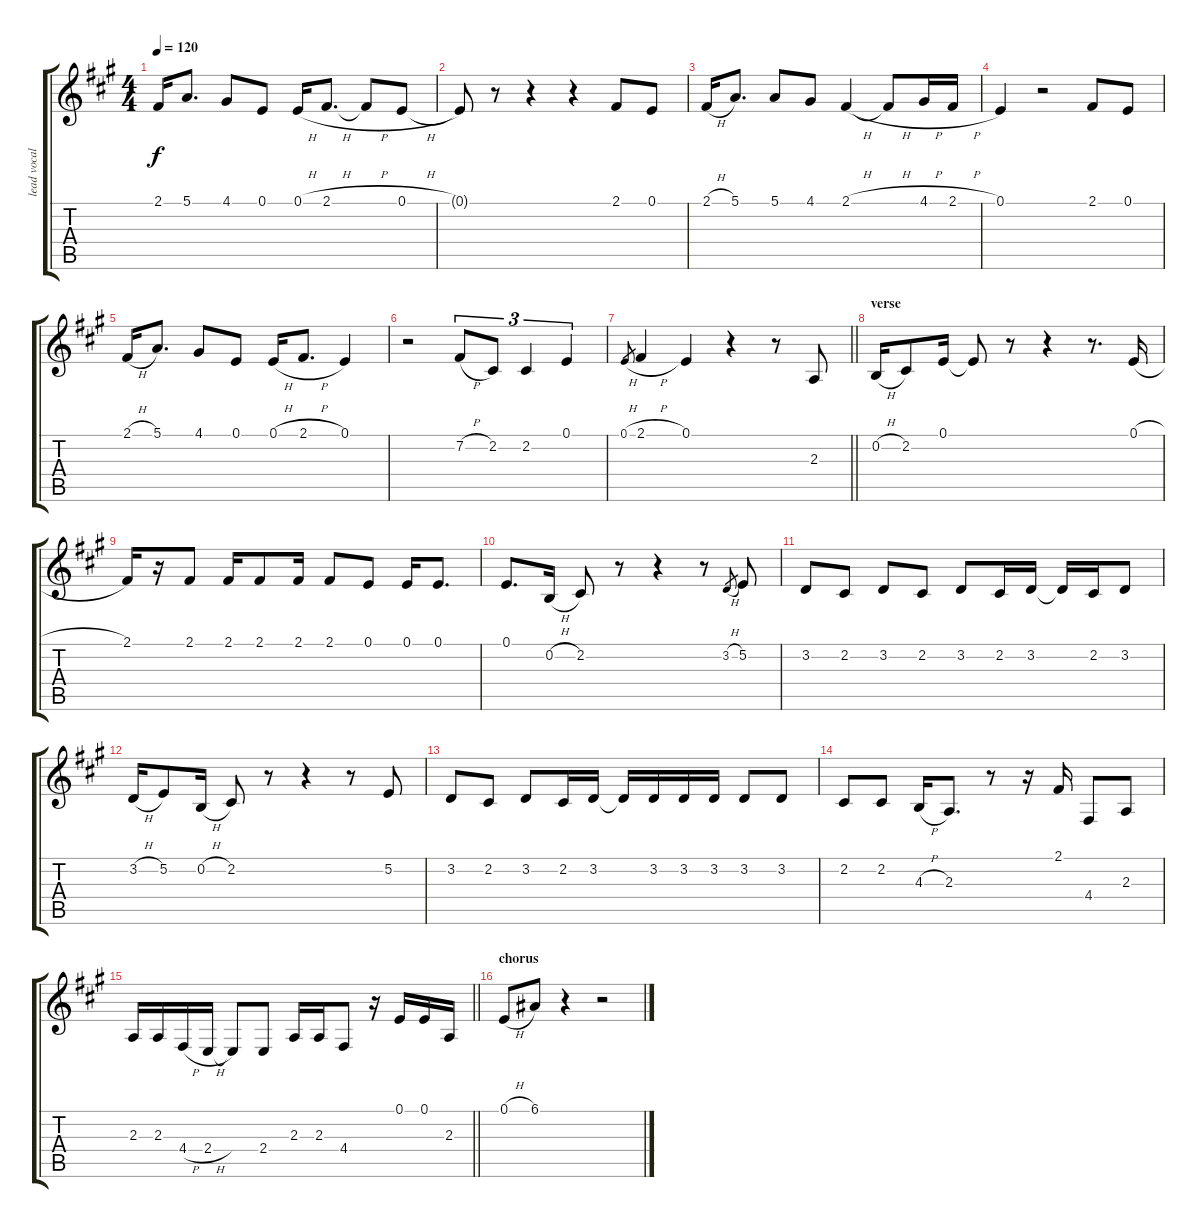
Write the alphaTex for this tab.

\track ("lead vocals" "lead vocal") {instrument lead2sawtooth}
\staff {score tabs}
\tuning (E4 B3 G3 D3 A2 E2) {hide}
\ts (4 4)
\tempo 120
\clef g2
\ks a
2.1.16{dy f} 5.1.8{d} 4.1.8 0.1.8 0.1{h}.16 2.1{h}.8{d} 2.1{h t}.8 0.1{h}.8 |
0.1{t}.8 r.8 r.4 r.4 2.1.8 0.1.8 |
2.1{h}.16 5.1.8{d} 5.1.8 4.1.8 2.1{h}.4 2.1{h t}.8 4.1{h}.16 2.1{h}.16 |
0.1.4 r.2 2.1.8 0.1.8 |
2.1{h}.16 5.1.8{d} 4.1.8 0.1.8 0.1{h}.16 2.1{h}.8{d} 0.1.4 |
r.2 7.2{h}.8{tu (3 2)} 2.2.8{tu (3 2)} 2.2.4{tu (3 2)} 0.1.4{tu (3 2)} |
\barLineRight lightlight
0.1{h}.8{gr} 2.1{h}.4 0.1.4 r.4 r.8 2.3.8 |
\section ("" "verse")
0.2{h}.16 2.2.8 0.1.16 0.1{t}.8 r.8 r.4 r.8{d} 0.1{h}.16 |
2.1.16 r.16 2.1.8 2.1.16 2.1.8 2.1.16 2.1.8 0.1.8 0.1.16 0.1.8{d} |
0.1.8{d} 0.2{h}.16 2.2.8 r.8 r.4 r.8 3.2{h}.8{gr} 5.2.8 |
3.2.8 2.2.8 3.2.8 2.2.8 3.2.8 2.2.16 3.2.16 3.2{t}.16 2.2.16 3.2.8 |
3.2{h}.16 5.2.8 0.2{h}.16 2.2.8 r.8 r.4 r.8 5.2.8 |
3.2.8 2.2.8 3.2.8 2.2.16 3.2.16 3.2{t}.16 3.2.16 3.2.16 3.2.16 3.2.8 3.2.8 |
2.2.8 2.2.8 4.3{h}.16 2.3.8{d} r.8 r.16 2.1.16 4.4.8 2.3.8 |
\barLineRight lightlight
2.3.16 2.3.16 4.4{h}.16 2.4{h}.16 2.4{t}.8 2.4.8 2.3.16 2.3.16 4.4.8 r.16 0.1.16 0.1.16 2.3.16 |
\section ("" "chorus")
0.1{h}.8 6.1.8 r.4 r.2
